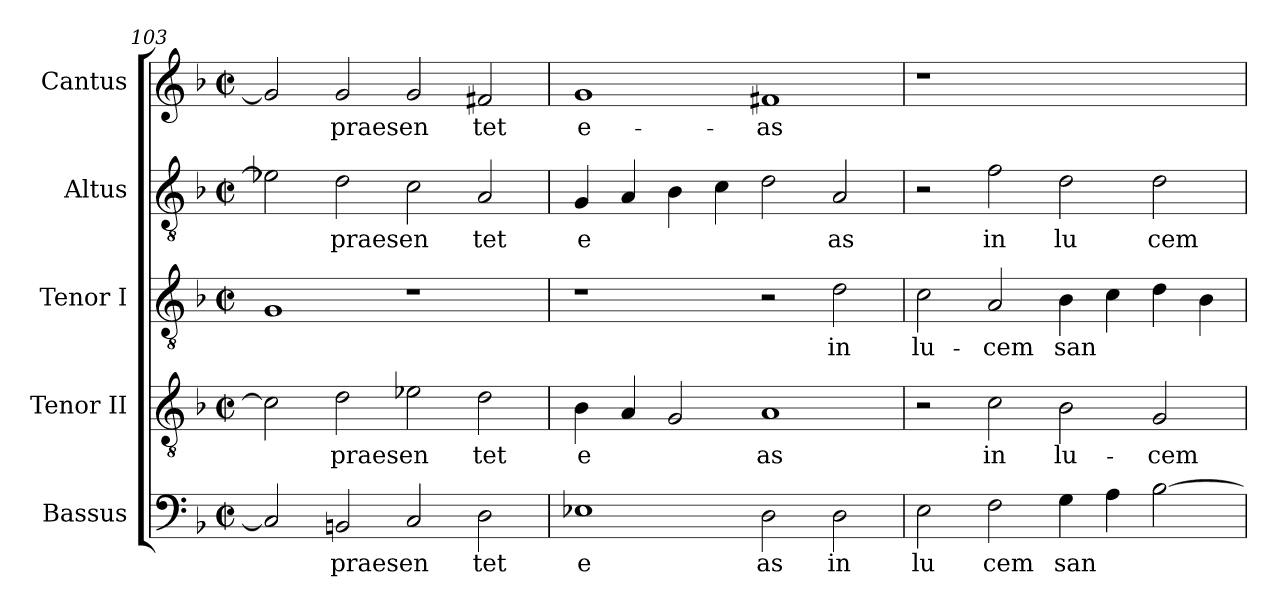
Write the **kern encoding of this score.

**kern	**text	**kern	**text	**kern	**text	**kern	**text	**kern	**text
*part5	*part5	*part4	*part4	*part3	*part3	*part2	*part2	*part1	*part1
*staff5	*staff5	*staff4	*staff4	*staff3	*staff3	*staff2	*staff2	*staff1	*staff1
*I"Bassus	*	*I"Tenor II	*	*I"Tenor I	*	*I"Altus	*	*I"Cantus	*
*I'B	*	*I'T II	*	*I'T I	*	*I'A	*	*I'C	*
!!LO:LB:g=z
*clefF4	*	*clefGv2	*	*clefGv2	*	*clefGv2	*	*clefG2	*
*k[b-]	*	*k[b-]	*	*k[b-]	*	*k[b-]	*	*k[b-]	*
*F:	*	*F:	*	*F:	*	*F:	*	*F:	*
*M2/2	*	*M2/2	*	*M2/2	*	*M2/2	*	*M2/2	*
*met(c|)	*	*met(c|)	*	*met(c|)	*	*met(c|)	*	*met(c|)	*
=103	=103	=103	=103	=103	=103	=103	=103	=103	=103
!	!LO:LY:b:cj	!	!LO:LY:b:cj	!	!LO:LY:b:cj	!	!LO:LY:b:cj	!	!LO:LY:b:cj
2C/]	--	2c\]	.	1G	.	2e-X\]	.	2g/]	.
!	!LO:LY:b:cj	!	!LO:LY:b:cj	!	!	!	!LO:LY:b:cj	!	!LO:LY:b:cj
2BBn/	-praesen	2d\	praesen-	.	.	2d\	praesen	2g/	praesen-
!	!LO:LY:b:cj	!	!LO:LY:b:cj	!	!	!	!LO:LY:b:cj	!	!LO:LY:b:cj
2C/	.	2e-\	--	1r	.	2c\	.	2g/	--
!	!LO:LY:b:cj	!	!LO:LY:b:cj	!	!	!	!LO:LY:b:cj	!	!LO:LY:b:cj
2D\	tet	2d\	-tet	.	.	2A/	tet	2f#X/	-tet
=104	=104	=104	=104	=104	=104	=104	=104	=104	=104
!	!LO:LY:b:cj	!	!LO:LY:b:cj	!	!	!	!LO:LY:b:cj	!	!LO:LY:b:cj
1E-	e	4B-\	e-	1r	.	4G/	e	1g	e-
!	!	!	!LO:LY:b:cj	!	!	!	!LO:LY:b:cj	!	!
.	.	4A/	--	.	.	4A/	.	.	.
!	!	!	!LO:LY:b:cj	!	!	!	!LO:LY:b:cj	!	!
.	.	2G/	--	.	.	4B-\	.	.	.
!	!	!	!	!	!	!	!LO:LY:b:cj	!	!
.	.	.	.	.	.	4c\	.	.	.
!	!LO:LY:b:cj	!	!LO:LY:b:cj	!	!	!	!LO:LY:b:cj	!	!LO:LY:b:cj
2D\	as	1A	-as	2r	.	2d\	.	1f#X	-as
!	!LO:LY:b:cj	!	!	!	!LO:LY:b:cj	!	!LO:LY:b:cj	!	!
2D\	in	.	.	2d\	in	2A/	as	.	.
=105	=105	=105	=105	=105	=105	=105	=105	=105	=105
!	!LO:LY:b:cj	!	!	!	!LO:LY:b:cj	!	!	!	!
2E\	lu	2r	.	2c\	lu-	2r	.	1r	.
!	!LO:LY:b:cj	!	!LO:LY:b:cj	!	!LO:LY:b:cj	!	!LO:LY:b:cj	!	!
2F\	cem	2c\	in	2A/	-cem	2f\	in	.	.
!	!LO:LY:b:cj	!	!LO:LY:b:cj	!	!LO:LY:b:cj	!	!LO:LY:b:cj	!	!
4G\	san	2B-\	lu-	4B-\	san-	2d\	lu	1ryy	.
!	!LO:LY:b:cj	!	!	!	!LO:LY:b:cj	!	!	!	!
4A\	.	.	.	4c\	--	.	.	.	.
!	!LO:LY:b:cj	!	!LO:LY:b:cj	!	!LO:LY:b:cj	!	!LO:LY:b:cj	!	!
[>2B-\	.	2G/	-cem	4d\	--	2d\	cem	.	.
!	!	!	!	!	!LO:LY:b:cj	!	!	!	!
.	.	.	.	4B-\	--	.	.	.	.
=	=	=	=	=	=	=	=	=	=
*-	*-	*-	*-	*-	*-	*-	*-	*-	*-
